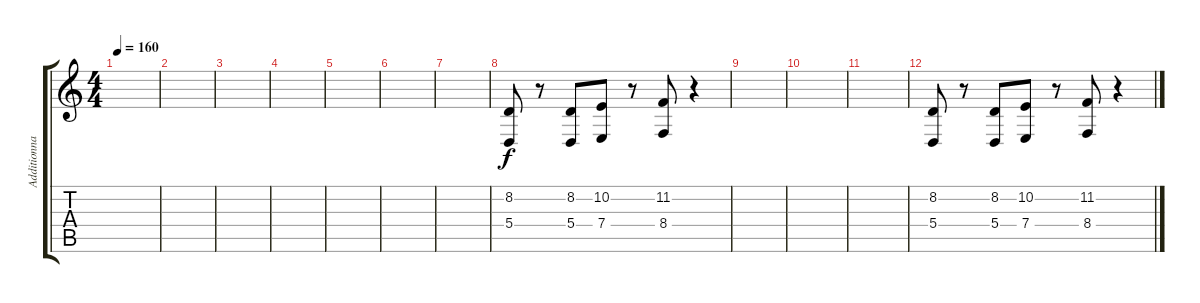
\track ("Additionnal" "Additionna") {instrument stringensemble1}
\staff {score tabs}
\tuning (B3 Gb3 D3 A2 E2 B1) {hide}
\ts (4 4)
\tempo 160
\clef g2
\ks c
|
|
|
|
|
|
|
(8.2 5.4).8 r.8 (8.2 5.4).8 (10.2 7.4).8 r.8 (11.2 8.4).8 r.4 |
|
|
|
(8.2 5.4).8 r.8 (8.2 5.4).8 (10.2 7.4).8 r.8 (11.2 8.4).8 r.4
